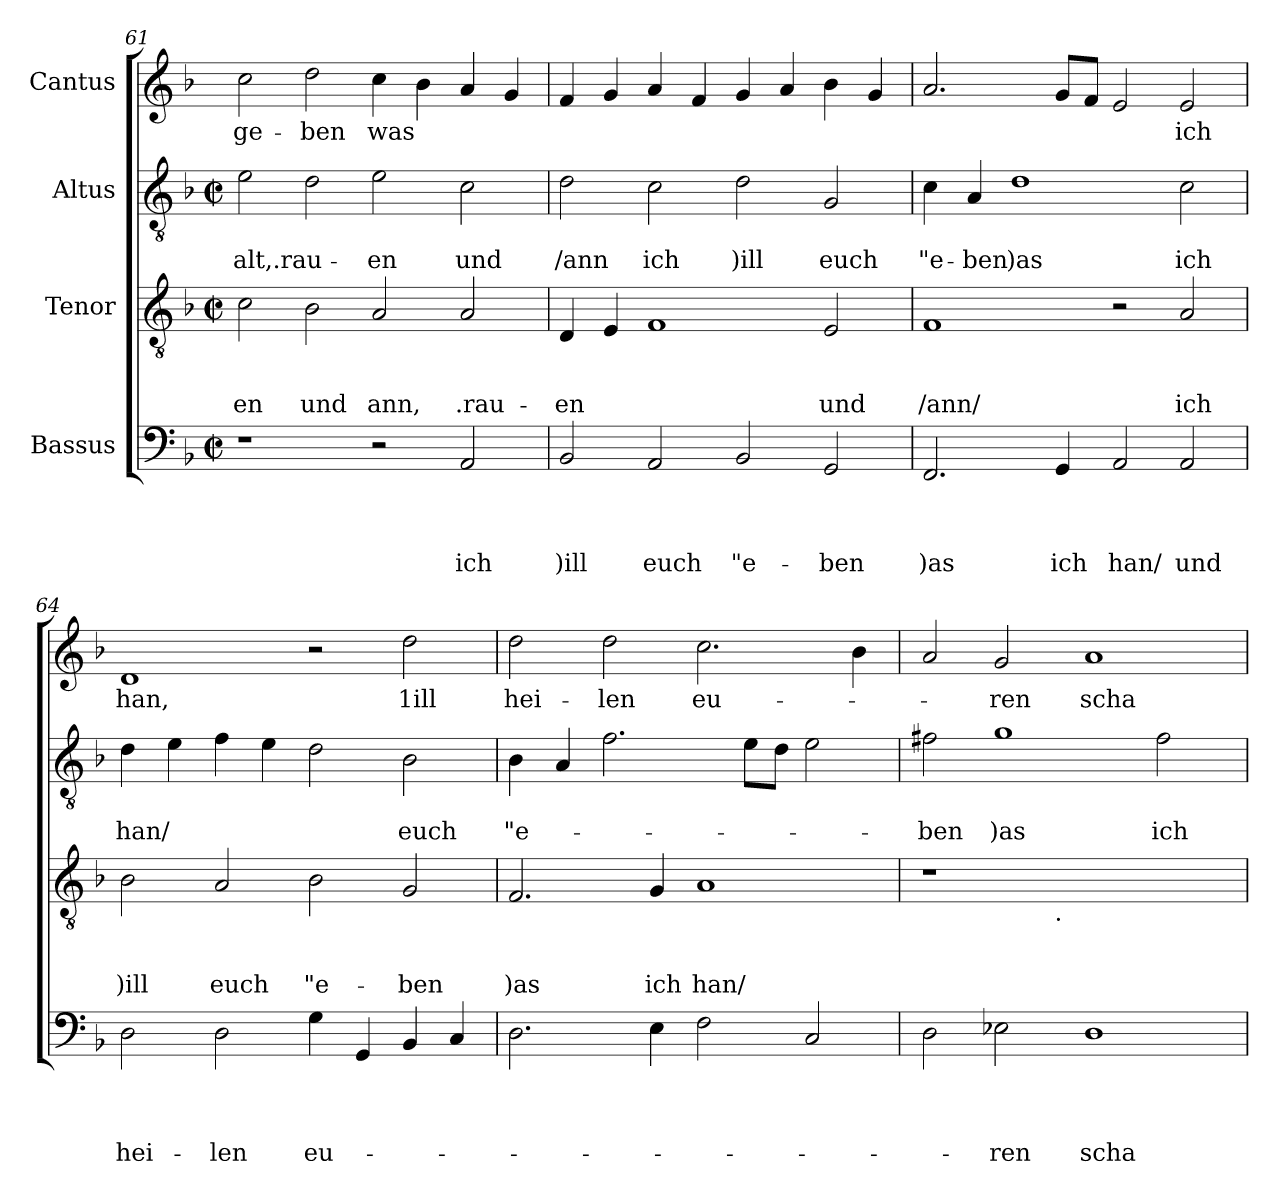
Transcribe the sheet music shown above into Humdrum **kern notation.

**kern	**text	**text	**text	**text	**kern	**text	**text	**text	**kern	**text	**text	**kern	**text
*part4	*part4	*part4	*part4	*part4	*part3	*part3	*part3	*part3	*part2	*part2	*part2	*part1	*part1
*staff4	*staff4	*staff4	*staff4	*staff4	*staff3	*staff3	*staff3	*staff3	*staff2	*staff2	*staff2	*staff1	*staff1
*I"Bassus	*	*	*	*	*I"Tenor	*	*	*	*I"Altus	*	*	*I"Cantus	*
*clefF4	*	*	*	*	*clefGv2	*	*	*	*clefGv2	*	*	*clefG2	*
*k[b-]	*	*	*	*	*k[b-]	*	*	*	*k[b-]	*	*	*k[b-]	*
*F:	*	*	*	*	*F:	*	*	*	*F:	*	*	*F:	*
*M2/2	*	*	*	*	*M2/2	*	*	*	*M2/2	*	*	*	*
*met(c|)	*	*	*	*	*met(c|)	*	*	*	*met(c|)	*	*	*	*
=61	=61	=61	=61	=61	=61	=61	=61	=61	=61	=61	=61	=61	=61
!	!	!	!	!	!	!	!	!LO:LY:b	!	!	!LO:LY:b	!	!LO:LY:b
1r	.	.	.	.	2c\	.	.	-en	2e\	.	alt,.rau-	2cc\	ge-
!	!	!	!	!	!	!	!	!LO:LY:b	!	!	!	!	!LO:LY:b
.	.	.	.	.	2B-\	.	.	und	2d\	.	.	2dd\	-ben
!	!	!	!	!	!	!	!	!LO:LY:b	!	!	!LO:LY:b	!	!LO:LY:b
2r	.	.	.	.	2A/	.	.	ann,	2e\	.	-en	4cc\	was
.	.	.	.	.	.	.	.	.	.	.	.	4b-\	.
!	!	!	!	!LO:LY:b	!	!	!	!LO:LY:b	!	!	!LO:LY:b	!	!
2AA/	.	.	.	ich	2A/	.	.	.rau-	2c\	.	und	4a/	.
.	.	.	.	.	.	.	.	.	.	.	.	4g/	.
=62	=62	=62	=62	=62	=62	=62	=62	=62	=62	=62	=62	=62	=62
!	!	!	!	!LO:LY:b	!	!	!	!LO:LY:b	!	!	!LO:LY:b	!	!
2BB-/	.	.	.	)ill	4D/	.	.	-en	2d\	.	/ann	4f/	.
.	.	.	.	.	4E/	.	.	.	.	.	.	4g/	.
!	!	!	!	!LO:LY:b	!	!	!	!	!	!	!LO:LY:b	!	!
2AA/	.	.	.	euch	1F	.	.	.	2c\	.	ich	4a/	.
.	.	.	.	.	.	.	.	.	.	.	.	4f/	.
!	!	!	!	!LO:LY:b	!	!	!	!	!	!	!LO:LY:b	!	!
2BB-/	.	.	.	"e-	.	.	.	.	2d\	.	)ill	4g/	.
.	.	.	.	.	.	.	.	.	.	.	.	4a/	.
!	!	!	!	!LO:LY:b	!	!	!	!LO:LY:b	!	!	!LO:LY:b	!	!
2GG/	.	.	.	-ben	2E/	.	.	und	2G/	.	euch	4b-\	.
.	.	.	.	.	.	.	.	.	.	.	.	4g/	.
!!LO:PB:g=z
=63	=63	=63	=63	=63	=63	=63	=63	=63	=63	=63	=63	=63	=63
!	!	!	!	!LO:LY:b	!	!	!	!LO:LY:b	!	!	!LO:LY:b	!	!
2.FF/	.	.	.	)as	1F	.	.	/ann/	4c\	.	"e-	2.a/	.
!	!	!	!	!	!	!	!	!	!	!	!LO:LY:b	!	!
.	.	.	.	.	.	.	.	.	4A/	.	-ben	.	.
!	!	!	!	!	!	!	!	!	!	!	!LO:LY:b	!	!
.	.	.	.	.	.	.	.	.	1d	.	)as	.	.
!	!	!	!	!LO:LY:b	!	!	!	!	!	!	!	!	!
4GG/	.	.	.	ich	.	.	.	.	.	.	.	8g/L	.
.	.	.	.	.	.	.	.	.	.	.	.	8f/J	.
!	!	!	!	!LO:LY:b	!	!	!	!	!	!	!	!	!
2AA/	.	.	.	han/	2r	.	.	.	.	.	.	2e/	.
!	!	!	!	!LO:LY:b	!	!	!	!LO:LY:b	!	!	!LO:LY:b	!	!LO:LY:b
2AA/	.	.	.	und	2A/	.	.	ich	2c\	.	ich	2e/	ich
=64	=64	=64	=64	=64	=64	=64	=64	=64	=64	=64	=64	=64	=64
!	!	!	!	!LO:LY:b	!	!	!	!LO:LY:b	!	!	!LO:LY:b	!	!LO:LY:b
2D\	.	.	.	hei-	2B-\	.	.	)ill	4d\	.	han/	1d	han,
.	.	.	.	.	.	.	.	.	4e\	.	.	.	.
!	!	!	!	!LO:LY:b	!	!	!	!LO:LY:b	!	!	!	!	!
2D\	.	.	.	-len	2A/	.	.	euch	4f\	.	.	.	.
.	.	.	.	.	.	.	.	.	4e\	.	.	.	.
!	!	!	!	!LO:LY:b	!	!	!	!LO:LY:b	!	!	!	!	!
4G\	.	.	.	eu-	2B-\	.	.	"e-	2d\	.	.	2r	.
4GG/	.	.	.	.	.	.	.	.	.	.	.	.	.
!	!	!	!	!	!	!	!	!LO:LY:b	!	!	!LO:LY:b	!	!LO:LY:b
4BB-/	.	.	.	.	2G/	.	.	-ben	2B-\	.	euch	2dd\	1ill
4C/	.	.	.	.	.	.	.	.	.	.	.	.	.
=65	=65	=65	=65	=65	=65	=65	=65	=65	=65	=65	=65	=65	=65
!	!	!	!	!	!	!	!	!LO:LY:b	!	!	!LO:LY:b	!	!LO:LY:b
2.D\	.	.	.	.	2.F/	.	.	)as	4B-\	.	"e-	2dd\	hei-
.	.	.	.	.	.	.	.	.	4A/	.	.	.	.
!	!	!	!	!	!	!	!	!	!	!	!	!	!LO:LY:b
.	.	.	.	.	.	.	.	.	2.f\	.	.	2dd\	-len
!	!	!	!	!	!	!	!	!LO:LY:b	!	!	!	!	!
4E\	.	.	.	.	4G/	.	.	ich	.	.	.	.	.
!	!	!	!	!	!	!	!	!LO:LY:b	!	!	!	!	!LO:LY:b
2F\	.	.	.	.	1A	.	.	han/	.	.	.	2.cc\	eu-
.	.	.	.	.	.	.	.	.	8e\L	.	.	.	.
.	.	.	.	.	.	.	.	.	8d\J	.	.	.	.
2C/	.	.	.	.	.	.	.	.	2e\	.	.	.	.
.	.	.	.	.	.	.	.	.	.	.	.	4b-\	.
=66	=66	=66	=66	=66	=66	=66	=66	=66	=66	=66	=66	=66	=66
!	!	!	!	!	!	!	!	!	!	!	!LO:LY:b	!	!
*	*	*	*	*	*^	*	*	*	*	*	*	*	*
2D\	.	.	.	.	1r	2..ryy	.	.	.	2f#X\	.	-ben	2a/	.
!	!	!	!	!LO:LY:b	!	!	!	!	!	!	!	!LO:LY:b	!	!LO:LY:b
2E-X\	.	.	.	-ren	.	.	.	.	.	1g	.	)as	2g/	-ren
!	!	!	!	!	!	!LO:TX:b:t=.	!	!	!	!	!	!	!	!
.	.	.	.	.	.	1ryy	.	.	.	.	.	.	.	.
!	!	!	!	!LO:LY:b	!	!	!	!	!	!	!	!	!	!LO:LY:b
1D	.	.	.	scha-	1ryy	.	.	.	.	.	.	.	1a	scha-
!	!	!	!	!	!	!	!	!	!	!	!	!LO:LY:b	!	!
.	.	.	.	.	.	.	.	.	.	2f#\	.	ich	.	.
.	.	.	.	.	.	8ryy	.	.	.	.	.	.	.	.
*	*	*	*	*	*v	*v	*	*	*	*	*	*	*	*
=	=	=	=	=	=	=	=	=	=	=	=	=	=
*-	*-	*-	*-	*-	*-	*-	*-	*-	*-	*-	*-	*-	*-
